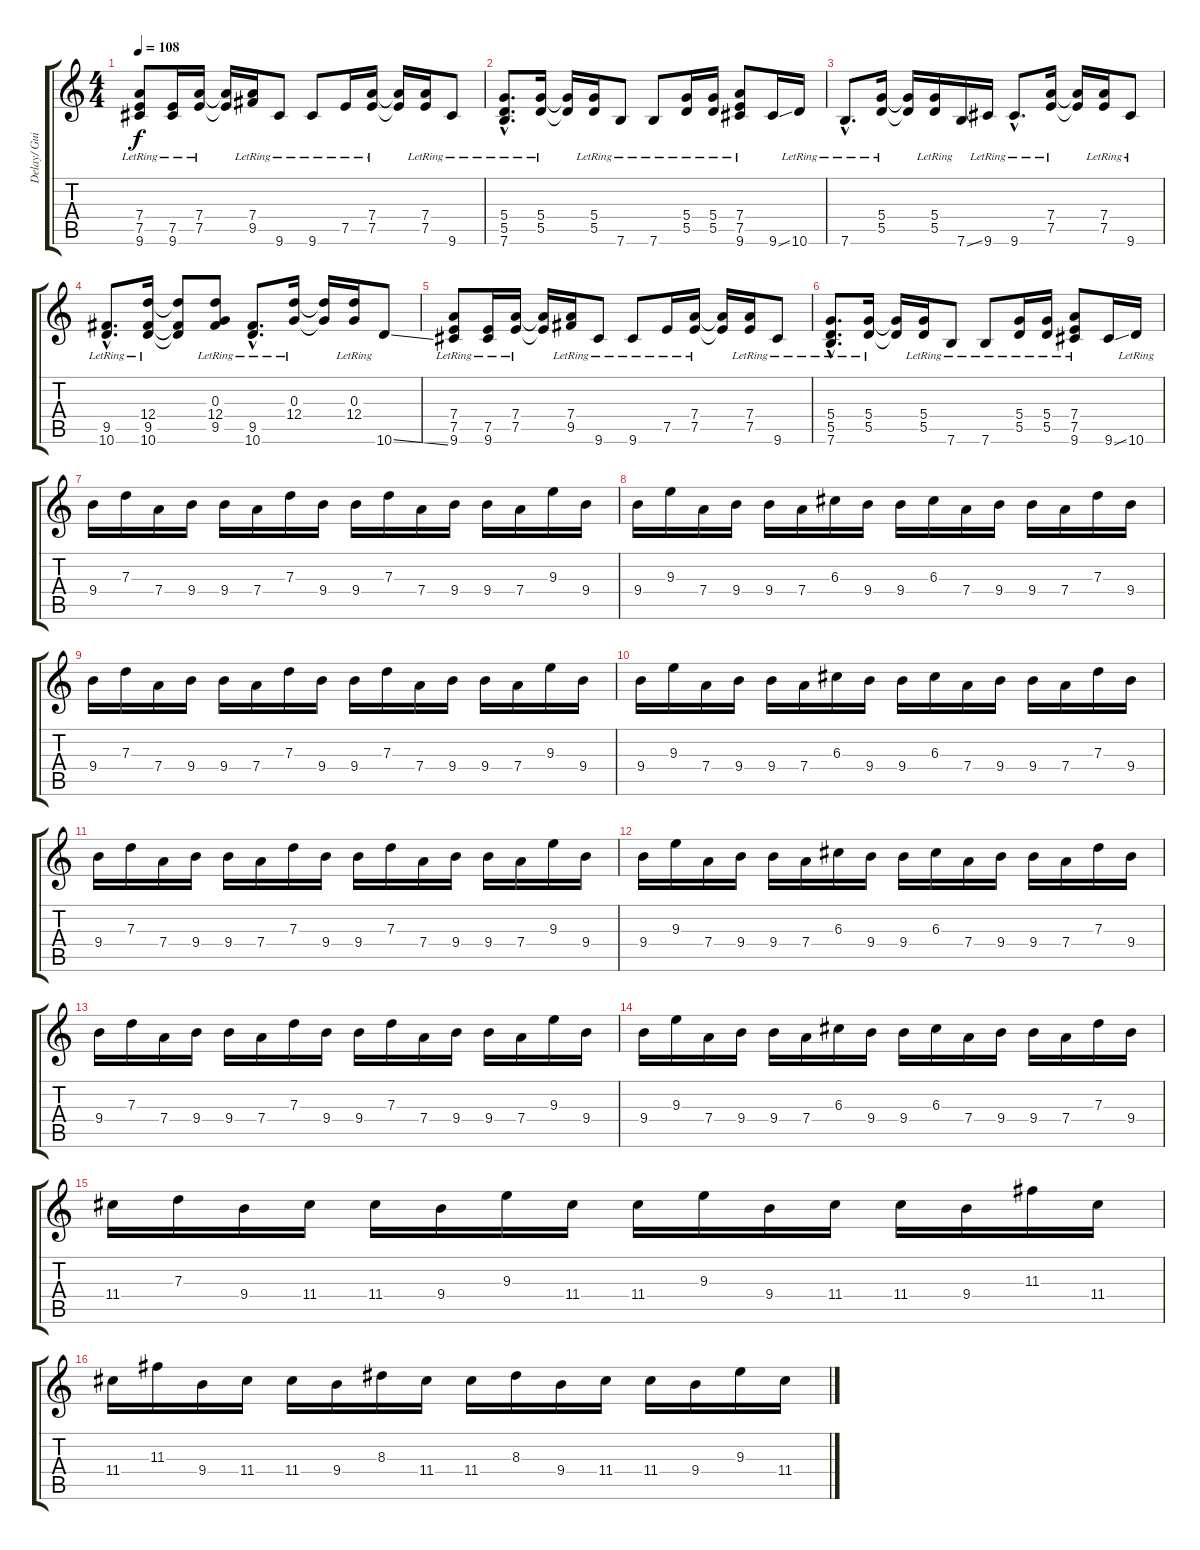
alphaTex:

\track ("Delay/ Guitar 2" "Delay/ Gui") {instrument electricguitarjazz}
\staff {score tabs}
\tuning (E4 B3 G3 D3 A2 E2) {hide}
\ts (4 4)
\tempo 108
\clef g2
\ks c
(7.4{lr} 7.5{lr} 9.6{lr}).8{dy f} (7.5{lr} 9.6{lr}).16 (7.4{lr} 7.5{lr}).16 (7.4{t} 7.5{t}).16 (7.4{lr} 9.5{lr}).16 9.6{lr}.8 9.6{lr}.8 7.5{lr}.16 (7.4{lr} 7.5{lr}).16 (7.4{t} 7.5{t}).16 (7.4{lr} 7.5{lr}).16 9.6{lr}.8 |
(5.4{hac lr} 5.5{hac lr} 7.6{hac lr}).8{d} (5.4{lr} 5.5{lr}).16 (5.4{t} 5.5{t}).16 (5.4{lr} 5.5{lr}).16 7.6{lr}.8 7.6{lr}.8 (5.4{lr} 5.5{lr}).16 (5.4{lr} 5.5{lr}).16 (7.4{lr} 7.5{lr} 9.6{lr}).8 9.6{ss}.16 10.6{lr}.16 |
7.6{hac lr}.8{d volume 13 instrument electricguitarclean} (5.4{lr} 5.5{lr}).16 (5.4{t} 5.5{t}).16 (5.4{lr} 5.5{lr}).16 7.6{ss}.16 9.6{lr}.16 9.6{hac lr}.8{d} (7.4{lr} 7.5{lr}).16 (7.4{t} 7.5{t}).16 (7.4{lr} 7.5{lr}).16 9.6{lr}.8 |
(9.5{hac lr} 10.6{hac lr}).8{d} (12.4{lr} 9.5{lr} 10.6{lr}).16 (12.4{t} 9.5{t} 10.6{t}).8 (0.3{lr} 12.4{lr} 9.5{lr}).8 (9.5{hac lr} 10.6{hac lr}).8{d} (0.3{lr} 12.4{lr}).16 (0.3{t} 12.4{t}).16 (0.3{lr} 12.4{lr}).16 10.6{ss}.8 |
(7.4{lr} 7.5{lr} 9.6{lr}).8 (7.5{lr} 9.6{lr}).16 (7.4{lr} 7.5{lr}).16 (7.4{t} 7.5{t}).16 (7.4{lr} 9.5{lr}).16 9.6{lr}.8 9.6{lr}.8 7.5{lr}.16 (7.4{lr} 7.5{lr}).16 (7.4{t} 7.5{t}).16 (7.4{lr} 7.5{lr}).16 9.6{lr}.8 |
(5.4{hac lr} 5.5{hac lr} 7.6{hac lr}).8{d} (5.4{lr} 5.5{lr}).16 (5.4{t} 5.5{t}).16 (5.4{lr} 5.5{lr}).16 7.6{lr}.8 7.6{lr}.8 (5.4{lr} 5.5{lr}).16 (5.4{lr} 5.5{lr}).16 (7.4{lr} 7.5{lr} 9.6{lr}).8 9.6{ss}.16 10.6{lr}.16 |
9.4.16{volume 10 instrument electricguitarjazz} 7.3.16 7.4.16 9.4.16 9.4.16 7.4.16 7.3.16 9.4.16 9.4.16 7.3.16 7.4.16 9.4.16 9.4.16 7.4.16 9.3.16 9.4.16 |
9.4.16 9.3.16 7.4.16 9.4.16 9.4.16 7.4.16 6.3.16 9.4.16 9.4.16 6.3.16 7.4.16 9.4.16 9.4.16 7.4.16 7.3.16 9.4.16 |
9.4.16 7.3.16 7.4.16 9.4.16 9.4.16 7.4.16 7.3.16 9.4.16 9.4.16 7.3.16 7.4.16 9.4.16 9.4.16 7.4.16 9.3.16 9.4.16 |
9.4.16 9.3.16 7.4.16 9.4.16 9.4.16 7.4.16 6.3.16 9.4.16 9.4.16 6.3.16 7.4.16 9.4.16 9.4.16 7.4.16 7.3.16 9.4.16 |
9.4.16{volume 10 instrument electricguitarjazz} 7.3.16 7.4.16 9.4.16 9.4.16 7.4.16 7.3.16 9.4.16 9.4.16 7.3.16 7.4.16 9.4.16 9.4.16 7.4.16 9.3.16 9.4.16 |
9.4.16 9.3.16 7.4.16 9.4.16 9.4.16 7.4.16 6.3.16 9.4.16 9.4.16 6.3.16 7.4.16 9.4.16 9.4.16 7.4.16 7.3.16 9.4.16 |
9.4.16 7.3.16 7.4.16 9.4.16 9.4.16 7.4.16 7.3.16 9.4.16 9.4.16 7.3.16 7.4.16 9.4.16 9.4.16 7.4.16 9.3.16 9.4.16 |
9.4.16 9.3.16 7.4.16 9.4.16 9.4.16 7.4.16 6.3.16 9.4.16 9.4.16 6.3.16 7.4.16 9.4.16 9.4.16 7.4.16 7.3.16 9.4.16 |
11.4.16 7.3.16 9.4.16 11.4.16 11.4.16 9.4.16 9.3.16 11.4.16 11.4.16 9.3.16 9.4.16 11.4.16 11.4.16 9.4.16 11.3.16 11.4.16 |
11.4.16 11.3.16 9.4.16 11.4.16 11.4.16 9.4.16 8.3.16 11.4.16 11.4.16 8.3.16 9.4.16 11.4.16 11.4.16 9.4.16 9.3.16 11.4.16
